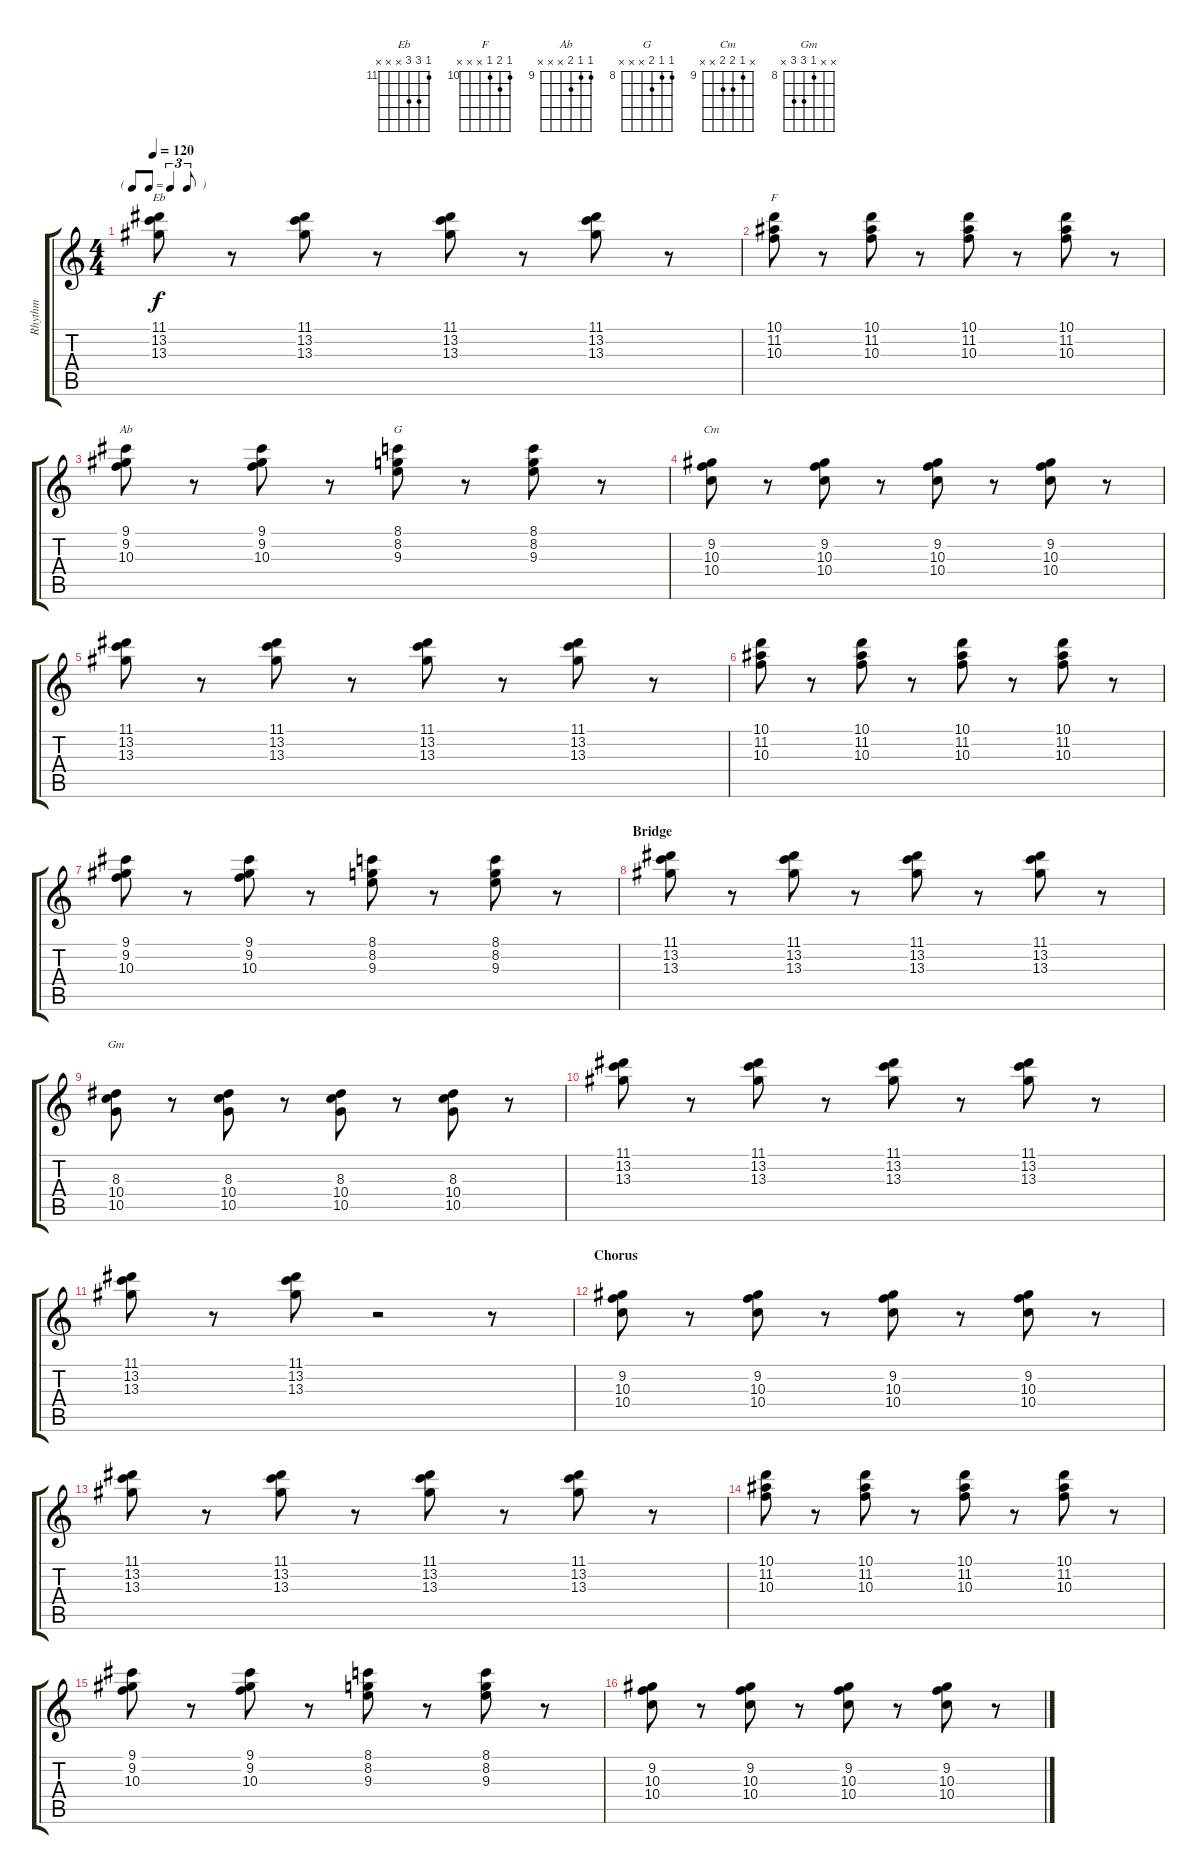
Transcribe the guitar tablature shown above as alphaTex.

\track ("Rhythm" "Rhythm") {instrument electricguitarjazz}
\staff {score tabs}
\tuning (E4 B3 G3 D3 A2 E2) {hide}
\chord ("Eb" 11 13 13 x x x) {firstfret 11}
\chord ("F" 10 11 10 x x x) {firstfret 10}
\chord ("Ab" 9 9 10 x x x) {firstfret 9}
\chord ("G" 8 8 9 x x x) {firstfret 8}
\chord ("Cm" x 9 10 10 x x) {firstfret 9}
\chord ("Gm" x x 8 10 10 x) {firstfret 8}
\ts (4 4)
\tf triplet8th
\tempo 120
\clef g2
\ks c
(11.1 13.2 13.3).8{ch "Eb" dy f} r.8 (11.1 13.2 13.3).8 r.8 (11.1 13.2 13.3).8 r.8 (11.1 13.2 13.3).8 r.8 |
(10.1 11.2 10.3).8{ch "F"} r.8 (10.1 11.2 10.3).8 r.8 (10.1 11.2 10.3).8 r.8 (10.1 11.2 10.3).8 r.8 |
(9.1 9.2 10.3).8{ch "Ab"} r.8 (9.1 9.2 10.3).8 r.8 (8.1 8.2 9.3).8{ch "G"} r.8 (8.1 8.2 9.3).8 r.8 |
(9.2 10.3 10.4).8{ch "Cm"} r.8 (9.2 10.3 10.4).8 r.8 (9.2 10.3 10.4).8 r.8 (9.2 10.3 10.4).8 r.8 |
(11.1 13.2 13.3).8 r.8 (11.1 13.2 13.3).8 r.8 (11.1 13.2 13.3).8 r.8 (11.1 13.2 13.3).8 r.8 |
(10.1 11.2 10.3).8 r.8 (10.1 11.2 10.3).8 r.8 (10.1 11.2 10.3).8 r.8 (10.1 11.2 10.3).8 r.8 |
(9.1 9.2 10.3).8 r.8 (9.1 9.2 10.3).8 r.8 (8.1 8.2 9.3).8 r.8 (8.1 8.2 9.3).8 r.8 |
\section ("" "Bridge")
(11.1 13.2 13.3).8 r.8 (11.1 13.2 13.3).8 r.8 (11.1 13.2 13.3).8 r.8 (11.1 13.2 13.3).8 r.8 |
(8.3 10.4 10.5).8{ch "Gm"} r.8 (8.3 10.4 10.5).8 r.8 (8.3 10.4 10.5).8 r.8 (8.3 10.4 10.5).8 r.8 |
(11.1 13.2 13.3).8 r.8 (11.1 13.2 13.3).8 r.8 (11.1 13.2 13.3).8 r.8 (11.1 13.2 13.3).8 r.8 |
(11.1 13.2 13.3).8 r.8 (11.1 13.2 13.3).8 r.2 r.8 |
\section ("" "Chorus")
(9.2 10.3 10.4).8 r.8 (9.2 10.3 10.4).8 r.8 (9.2 10.3 10.4).8 r.8 (9.2 10.3 10.4).8 r.8 |
(11.1 13.2 13.3).8 r.8 (11.1 13.2 13.3).8 r.8 (11.1 13.2 13.3).8 r.8 (11.1 13.2 13.3).8 r.8 |
(10.1 11.2 10.3).8 r.8 (10.1 11.2 10.3).8 r.8 (10.1 11.2 10.3).8 r.8 (10.1 11.2 10.3).8 r.8 |
(9.1 9.2 10.3).8 r.8 (9.1 9.2 10.3).8 r.8 (8.1 8.2 9.3).8 r.8 (8.1 8.2 9.3).8 r.8 |
(9.2 10.3 10.4).8 r.8 (9.2 10.3 10.4).8 r.8 (9.2 10.3 10.4).8 r.8 (9.2 10.3 10.4).8 r.8
